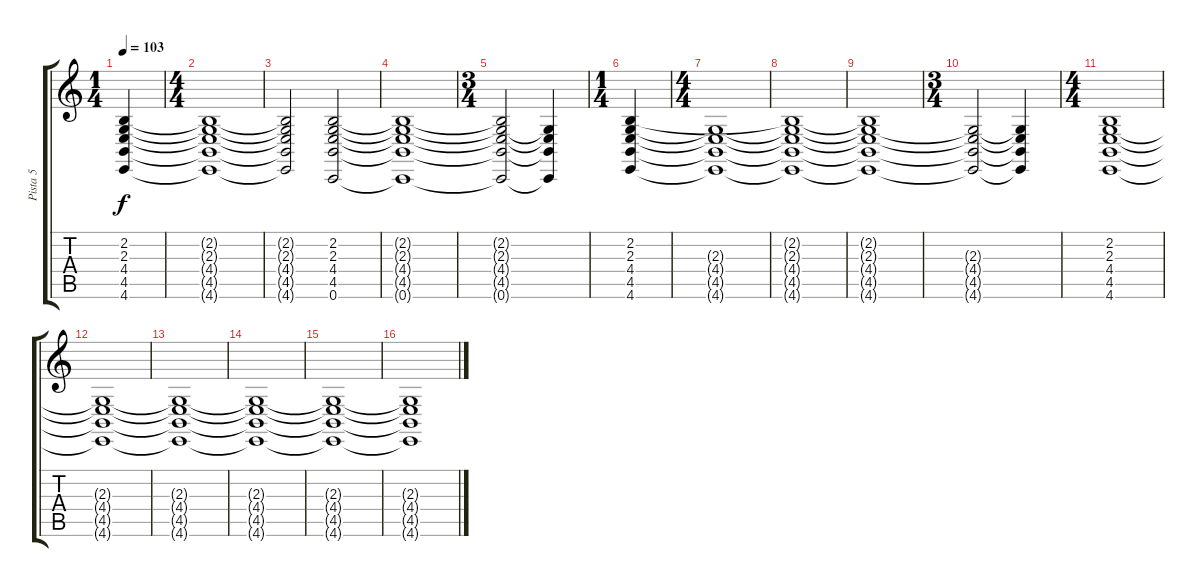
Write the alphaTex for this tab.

\track ("Pista 5" "Pista 5") {instrument choiraahs}
\staff {score tabs}
\tuning (D4 A3 F3 C3 G2 C2) {hide}
\ts (1 4)
\tempo 103
\clef g2
\ks c
(2.2 2.3 4.4 4.5 4.6).4{dy f} |
\ts (4 4)
(2.2{t} 2.3{t} 4.4{t} 4.5{t} 4.6{t}).1 |
(2.2{t} 2.3{t} 4.4{t} 4.5{t} 4.6{t}).2 (2.2 2.3 4.4 4.5 0.6).2 |
(2.2{t} 2.3{t} 4.4{t} 4.5{t} 0.6{t}).1 |
\ts (3 4)
(2.2{t} 2.3{t} 4.4{t} 4.5{t} 0.6{t}).2 (2.3{t} 4.4{t} 4.5{t} 0.6{t}).4 |
\ts (1 4)
(2.2 2.3 4.4 4.5 4.6).4 |
\ts (4 4)
(2.3{t} 4.4{t} 4.5{t} 4.6{t}).1 |
(2.2{t} 2.3{t} 4.4{t} 4.5{t} 4.6{t}).1 |
(2.2{t} 2.3{t} 4.4{t} 4.5{t} 4.6{t}).1 |
\ts (3 4)
(2.3{t} 4.4{t} 4.5{t} 4.6{t}).2 (2.3{t} 4.4{t} 4.5{t} 4.6{t}).4 |
\ts (4 4)
(2.2 2.3 4.4 4.5 4.6).1 |
(2.3{t} 4.4{t} 4.5{t} 4.6{t}).1 |
(2.3{t} 4.4{t} 4.5{t} 4.6{t}).1 |
(2.3{t} 4.4{t} 4.5{t} 4.6{t}).1 |
(2.3{t} 4.4{t} 4.5{t} 4.6{t}).1 |
(2.3{t} 4.4{t} 4.5{t} 4.6{t}).1
